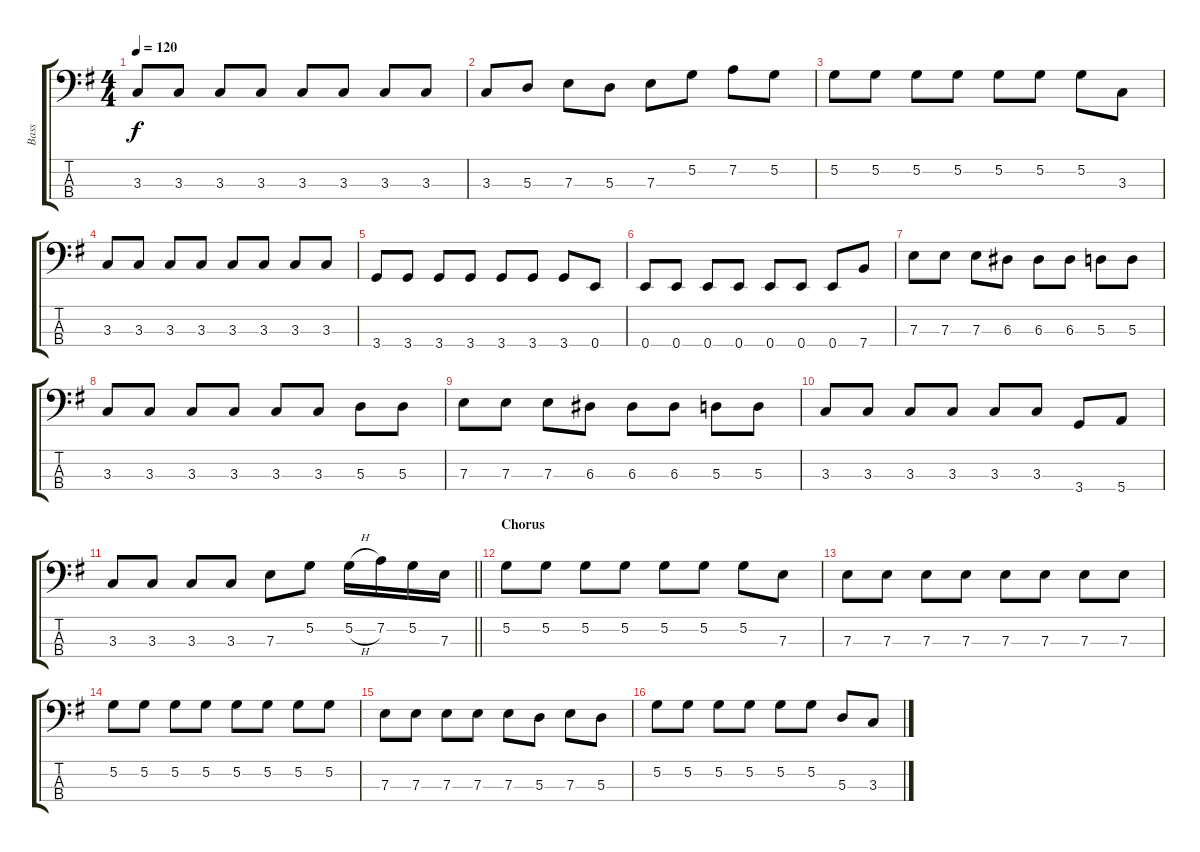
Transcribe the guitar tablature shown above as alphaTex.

\track ("Bass" "Bass") {instrument electricbassfinger}
\staff {score tabs}
\tuning (G2 D2 A1 E1) {hide}
\ts (4 4)
\tempo 120
\clef f4
\ks g
3.3.8{dy f} 3.3.8 3.3.8 3.3.8 3.3.8 3.3.8 3.3.8 3.3.8 |
3.3.8 5.3.8 7.3.8 5.3.8 7.3.8 5.2.8 7.2.8 5.2.8 |
5.2.8 5.2.8 5.2.8 5.2.8 5.2.8 5.2.8 5.2.8 3.3.8 |
3.3.8 3.3.8 3.3.8 3.3.8 3.3.8 3.3.8 3.3.8 3.3.8 |
3.4.8 3.4.8 3.4.8 3.4.8 3.4.8 3.4.8 3.4.8 0.4.8 |
0.4.8 0.4.8 0.4.8 0.4.8 0.4.8 0.4.8 0.4.8 7.4.8 |
7.3.8 7.3.8 7.3.8 6.3.8 6.3.8 6.3.8 5.3.8 5.3.8 |
3.3.8 3.3.8 3.3.8 3.3.8 3.3.8 3.3.8 5.3.8 5.3.8 |
7.3.8 7.3.8 7.3.8 6.3.8 6.3.8 6.3.8 5.3.8 5.3.8 |
3.3.8 3.3.8 3.3.8 3.3.8 3.3.8 3.3.8 3.4.8 5.4.8 |
\barLineRight lightlight
3.3.8 3.3.8 3.3.8 3.3.8 7.3.8 5.2.8 5.2{h}.16 7.2.16 5.2.16 7.3.16 |
\section ("" "Chorus")
5.2.8 5.2.8 5.2.8 5.2.8 5.2.8 5.2.8 5.2.8 7.3.8 |
7.3.8 7.3.8 7.3.8 7.3.8 7.3.8 7.3.8 7.3.8 7.3.8 |
5.2.8 5.2.8 5.2.8 5.2.8 5.2.8 5.2.8 5.2.8 5.2.8 |
7.3.8 7.3.8 7.3.8 7.3.8 7.3.8 5.3.8 7.3.8 5.3.8 |
5.2.8 5.2.8 5.2.8 5.2.8 5.2.8 5.2.8 5.3.8 3.3.8
